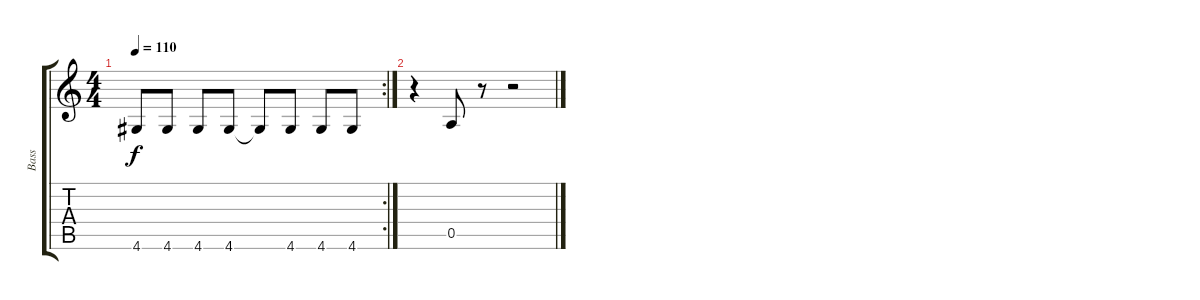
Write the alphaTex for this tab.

\track ("Bass" "Bass") {instrument acousticbass}
\staff {score tabs}
\tuning (E4 B3 G3 D3 A2 E2) {hide}
\rc 2
\ts (4 4)
\tempo 110
\clef g2
\ks c
4.6.8{dy f} 4.6.8 4.6.8 4.6.8 4.6{t}.8 4.6.8 4.6.8 4.6.8 |
r.4 0.5.8 r.8 r.2
